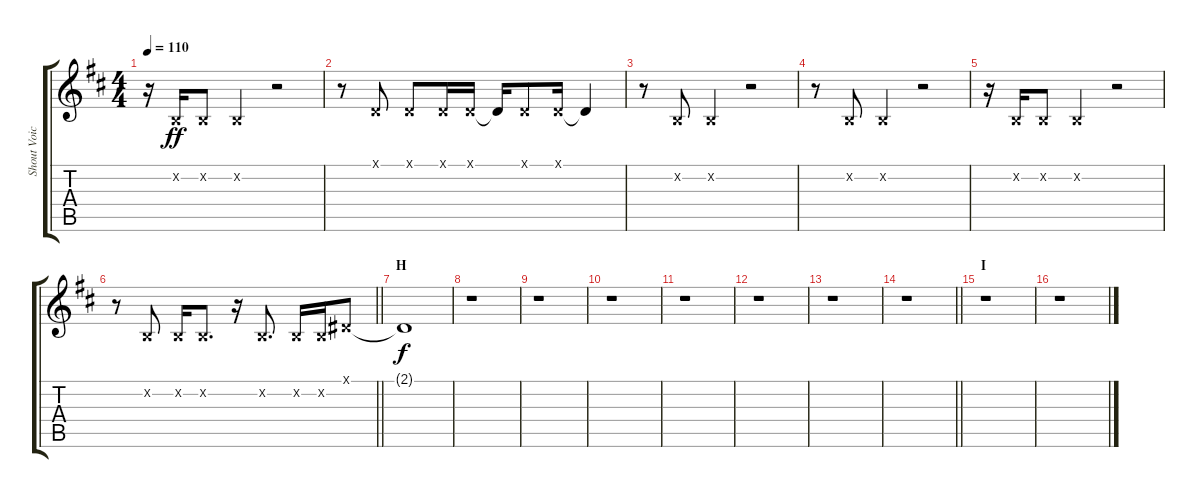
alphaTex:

\track ("Shout Voice" "Shout Voic") {instrument voiceoohs}
\staff {score tabs}
\tuning (Db4 Ab3 E3 B2 Gb2 B1) {hide}
\ts (4 4)
\tempo 110
\clef g2
\ks d
r.16{dy ff} 3.2{x}.16 3.2{x}.8 3.2{x}.4 r.2 |
r.8 1.1{x}.8 1.1{x}.8 1.1{x}.16 1.1{x}.16 1.1{t}.16 1.1{x}.8 1.1{x}.16 1.1{t}.4 |
r.8 3.2{x}.8 3.2{x}.4 r.2 |
r.8 3.2{x}.8 3.2{x}.4 r.2 |
r.16 3.2{x}.16 3.2{x}.8 3.2{x}.4 r.2 |
\barLineRight lightlight
r.8 3.2{x}.8 3.2{x}.16 3.2{x}.8{d} r.16 3.2{x}.8{d} 3.2{x}.16 3.2{x}.16 2.1{x}.8 |
\section ("" "H")
2.1{t}.1{dy f} |
r.1 |
r.1 |
r.1 |
r.1 |
r.1 |
r.1 |
\barLineRight lightlight
r.1 |
\section ("" "I")
r.1 |
r.1
